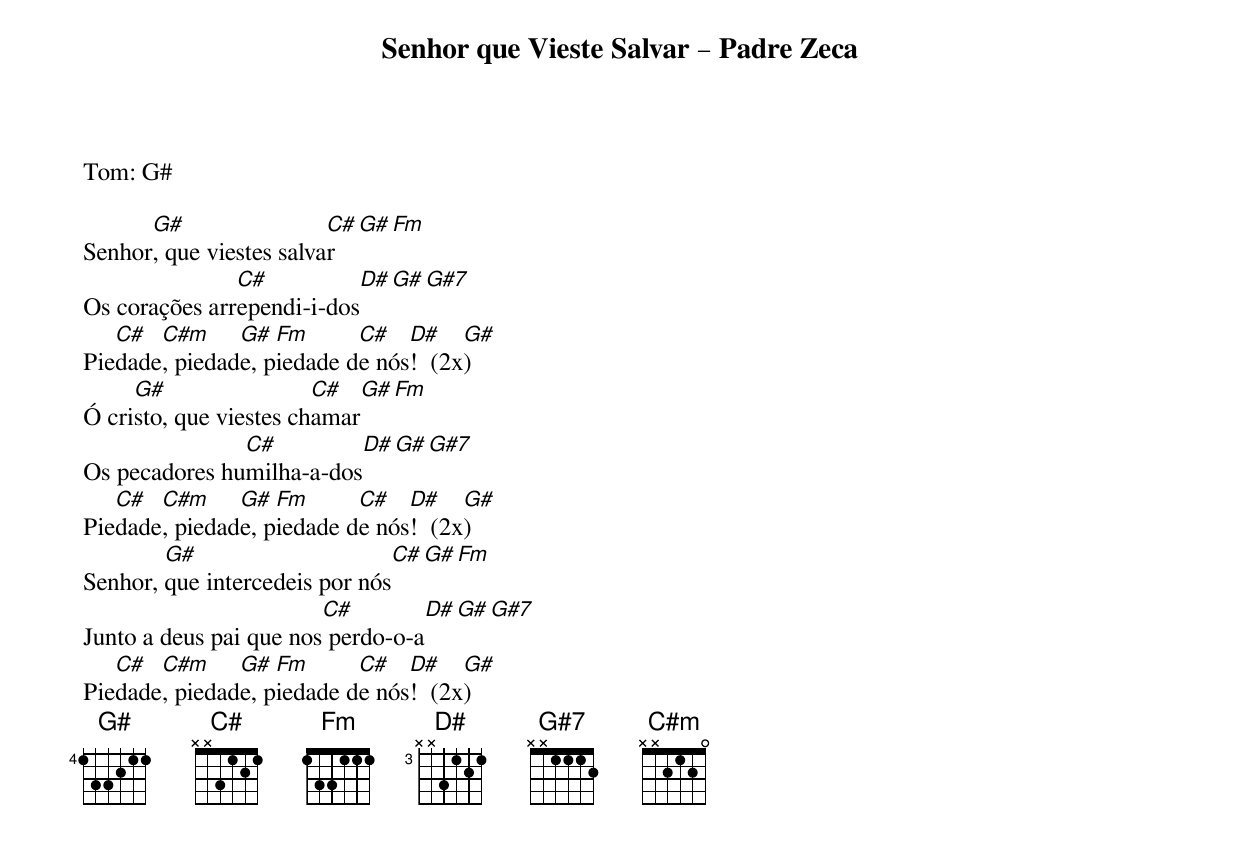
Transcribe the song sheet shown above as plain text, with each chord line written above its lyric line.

Senhor que Vieste Salvar – Padre Zeca
Tom: G#

      G#                 C#         G#        Fm
Senhor, que viestes salvar
               C#                    D#      G#   G#7
Os corações arrependi-i-dos
   C#  C#m     G#  Fm      C#   D#    G#
Piedade, piedade, piedade de nós!  (2x)
     G#                 C#         G#        Fm
Ó cristo, que viestes chamar
               C#                 D#      G#   G#7
Os pecadores humilha-a-dos
   C#  C#m     G#  Fm      C#   D#    G#
Piedade, piedade, piedade de nós!  (2x)
        G#                        C#         G#        Fm
Senhor, que intercedeis por nós
                        C#                    D#      G#   G#7
Junto a deus pai que nos perdo-o-a
   C#  C#m     G#  Fm      C#   D#    G#
Piedade, piedade, piedade de nós!  (2x)
